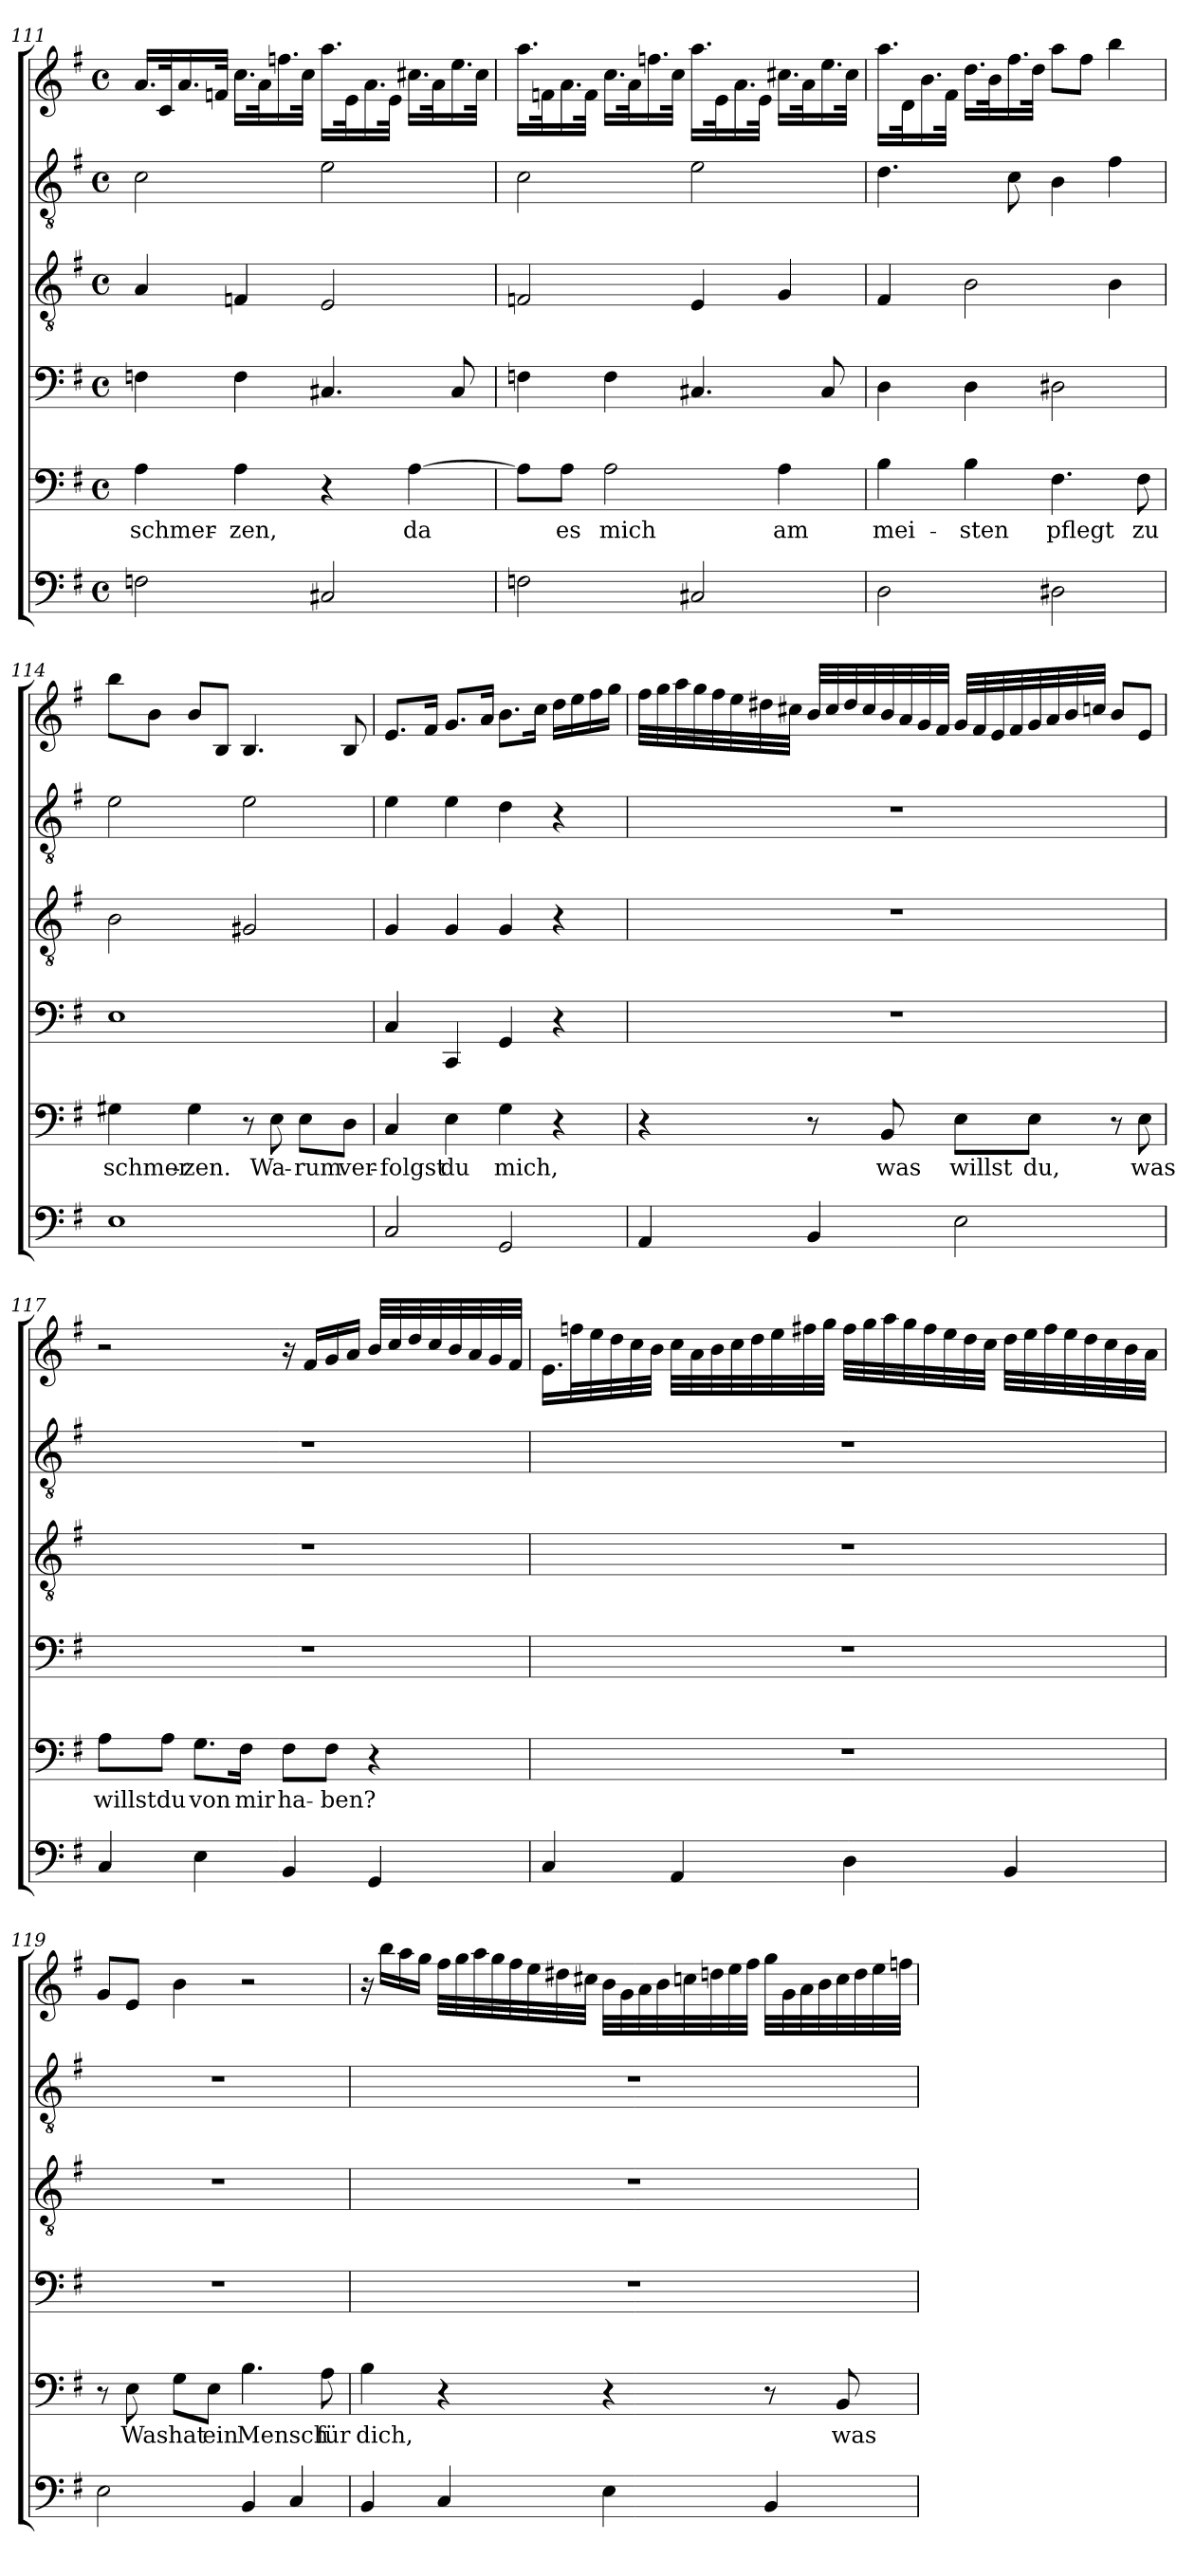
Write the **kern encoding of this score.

**kern	**kern	**text	**kern	**kern	**kern	**kern
*part6	*part5	*part5	*part4	*part3	*part2	*part1
*staff6	*staff5	*staff5	*staff4	*staff3	*staff2	*staff1
*clefF4	*clefF4	*	*clefF4	*clefGv2	*clefGv2	*clefG2
*k[f#]	*k[f#]	*	*k[f#]	*k[f#]	*k[f#]	*k[f#]
*e:	*e:	*	*e:	*e:	*e:	*e:
*M4/4	*M4/4	*	*M4/4	*M4/4	*M4/4	*M4/4
*met(c)	*met(c)	*	*met(c)	*met(c)	*met(c)	*met(c)
=111	=111	=111	=111	=111	=111	=111
!	!	!LO:LY:b	!	!	!	!
2Fn\	4A\	schmer-	4Fn\	4A/	2c\	16.a/LL
.	.	.	.	.	.	32c/k
.	.	.	.	.	.	16.a/
.	.	.	.	.	.	32fn/JJk
!	!	!LO:LY:b	!	!	!	!
.	4A\	-zen,	4F\	4Fn/	.	16.cc\LL
.	.	.	.	.	.	32a\k
.	.	.	.	.	.	16.ffn\
.	.	.	.	.	.	32cc\JJk
2C#X/	4r	.	4.C#X/	2E/	2e\	16.aa\LL
.	.	.	.	.	.	32e\k
.	.	.	.	.	.	16.a\
.	.	.	.	.	.	32e\JJk
!	!	!LO:LY:b	!	!	!	!
.	[4A\	da	.	.	.	16.cc#X\LL
.	.	.	.	.	.	32a\k
.	.	.	8C#/	.	.	16.ee\
.	.	.	.	.	.	32cc#\JJk
!!LO:LB:g=z
=112	=112	=112	=112	=112	=112	=112
2Fn\	8A\L]	.	4Fn\	2Fn/	2c\	16.aa\LL
.	.	.	.	.	.	32fn\k
!	!	!LO:LY:b	!	!	!	!
.	8A\J	es	.	.	.	16.a\
.	.	.	.	.	.	32f\JJk
!	!	!LO:LY:b	!	!	!	!
.	2A\	mich	4F\	.	.	16.cc\LL
.	.	.	.	.	.	32a\k
.	.	.	.	.	.	16.ffn\
.	.	.	.	.	.	32cc\JJk
2C#X/	.	.	4.C#X/	4E/	2e\	16.aa\LL
.	.	.	.	.	.	32e\k
.	.	.	.	.	.	16.a\
.	.	.	.	.	.	32e\JJk
!	!	!LO:LY:b	!	!	!	!
.	4A\	am	.	4G/	.	16.cc#X\LL
.	.	.	.	.	.	32a\k
.	.	.	8C#/	.	.	16.ee\
.	.	.	.	.	.	32cc#\JJk
=113	=113	=113	=113	=113	=113	=113
!	!	!LO:LY:b	!	!	!	!
2D\	4B\	mei-	4D\	4F#/	4.d\	16.aa\LL
.	.	.	.	.	.	32d\k
.	.	.	.	.	.	16.b\
.	.	.	.	.	.	32f#\JJk
!	!	!LO:LY:b	!	!	!	!
.	4B\	-sten	4D\	2B\	.	16.dd\LL
.	.	.	.	.	.	32b\k
.	.	.	.	.	8c\	16.ff#\
.	.	.	.	.	.	32dd\JJk
!	!	!LO:LY:b	!	!	!	!
2D#X\	4.F#\	pflegt	2D#X\	.	4B\	8aa\L
.	.	.	.	.	.	8ff#\J
.	.	.	.	4B\	4f#\	4bb\
!	!	!LO:LY:b	!	!	!	!
.	8F#\	zu	.	.	.	.
=114	=114	=114	=114	=114	=114	=114
!	!	!LO:LY:b	!	!	!	!
1E	4G#X\	schmer-	1E	2B\	2e\	8bb\L
.	.	.	.	.	.	8b\J
!	!	!LO:LY:b	!	!	!	!
.	4G#\	-zen.	.	.	.	8b/L
.	.	.	.	.	.	8B/J
.	8r	.	.	2G#X/	2e\	4.B/
!	!	!LO:LY:b	!	!	!	!
.	8E\	Wa-	.	.	.	.
!	!	!LO:LY:b	!	!	!	!
.	8E\L	-rum	.	.	.	.
!	!	!LO:LY:b	!	!	!	!
.	8D\J	ver-	.	.	.	8B/
=115	=115	=115	=115	=115	=115	=115
!	!	!LO:LY:b	!	!	!	!
2C/	4C/	-folgst	4C/	4G/	4e\	8.e/L
.	.	.	.	.	.	16f#/Jk
!	!	!LO:LY:b	!	!	!	!
.	4E\	du	4CC/	4G/	4e\	8.g/L
.	.	.	.	.	.	16a/Jk
!	!	!LO:LY:b	!	!	!	!
2GG/	4G\	mich,	4GG/	4G/	4d\	8.b\L
.	.	.	.	.	.	16cc\Jk
.	4r	.	4r	4r	4r	16dd\LL
.	.	.	.	.	.	16ee\
.	.	.	.	.	.	16ff#\
.	.	.	.	.	.	16gg\JJ
!!LO:LB:g=z
=116	=116	=116	=116	=116	=116	=116
4AA/	4r	.	1r	1r	1r	32ff#\LLL
.	.	.	.	.	.	32gg\
.	.	.	.	.	.	32aa\
.	.	.	.	.	.	32gg\
.	.	.	.	.	.	32ff#\
.	.	.	.	.	.	32ee\
.	.	.	.	.	.	32dd#X\
.	.	.	.	.	.	32cc#X\JJJ
4BB/	8r	.	.	.	.	32b/LLL
.	.	.	.	.	.	32cc#/
.	.	.	.	.	.	32dd#/
.	.	.	.	.	.	32cc#/
!	!	!LO:LY:b	!	!	!	!
.	8BB/	was	.	.	.	32b/
.	.	.	.	.	.	32a/
.	.	.	.	.	.	32g/
.	.	.	.	.	.	32f#/JJJ
!	!	!LO:LY:b	!	!	!	!
2E\	8E\L	willst	.	.	.	32g/LLL
.	.	.	.	.	.	32f#/
.	.	.	.	.	.	32e/
.	.	.	.	.	.	32f#/
!	!	!LO:LY:b	!	!	!	!
.	8E\J	du,	.	.	.	32g/
.	.	.	.	.	.	32a/
.	.	.	.	.	.	32b/
.	.	.	.	.	.	32ccn/JJJ
.	8r	.	.	.	.	8b/L
!	!	!LO:LY:b	!	!	!	!
.	8E\	was	.	.	.	8e/J
=117	=117	=117	=117	=117	=117	=117
!	!	!LO:LY:b	!	!	!	!
4C/	8A\L	willst	1r	1r	1r	2r
!	!	!LO:LY:b	!	!	!	!
.	8A\J	du	.	.	.	.
!	!	!LO:LY:b	!	!	!	!
4E\	8.G\L	von	.	.	.	.
!	!	!LO:LY:b	!	!	!	!
.	16F#\Jk	mir	.	.	.	.
!	!	!LO:LY:b	!	!	!	!
4BB/	8F#\L	ha-	.	.	.	16r
.	.	.	.	.	.	16f#/LL
!	!	!LO:LY:b	!	!	!	!
.	8F#\J	-ben?	.	.	.	16g/
.	.	.	.	.	.	16a/JJ
4GG/	4r	.	.	.	.	32b/LLL
.	.	.	.	.	.	32cc/
.	.	.	.	.	.	32dd/
.	.	.	.	.	.	32cc/
.	.	.	.	.	.	32b/
.	.	.	.	.	.	32a/
.	.	.	.	.	.	32g/
.	.	.	.	.	.	32f#/JJJ
!!LO:PB:g=z
=118	=118	=118	=118	=118	=118	=118
4C/	1r	.	1r	1r	1r	16.e\LL
.	.	.	.	.	.	32ffn\L
.	.	.	.	.	.	32ee\
.	.	.	.	.	.	32dd\
.	.	.	.	.	.	32cc\
.	.	.	.	.	.	32b\JJJ
4AA/	.	.	.	.	.	32cc\LLL
.	.	.	.	.	.	32a\
.	.	.	.	.	.	32b\
.	.	.	.	.	.	32cc\
.	.	.	.	.	.	32dd\
.	.	.	.	.	.	32ee\
.	.	.	.	.	.	32ff#X\
.	.	.	.	.	.	32gg\JJJ
4D\	.	.	.	.	.	32ff#\LLL
.	.	.	.	.	.	32gg\
.	.	.	.	.	.	32aa\
.	.	.	.	.	.	32gg\
.	.	.	.	.	.	32ff#\
.	.	.	.	.	.	32ee\
.	.	.	.	.	.	32dd\
.	.	.	.	.	.	32cc\JJJ
4BB/	.	.	.	.	.	32dd\LLL
.	.	.	.	.	.	32ee\
.	.	.	.	.	.	32ff#\
.	.	.	.	.	.	32ee\
.	.	.	.	.	.	32dd\
.	.	.	.	.	.	32cc\
.	.	.	.	.	.	32b\
.	.	.	.	.	.	32a\JJJ
=119	=119	=119	=119	=119	=119	=119
2E\	8r	.	1r	1r	1r	8g/L
!	!	!LO:LY:b	!	!	!	!
.	8E\	Was	.	.	.	8e/J
!	!	!LO:LY:b	!	!	!	!
.	8G\L	hat	.	.	.	4b\
!	!	!LO:LY:b	!	!	!	!
.	8E\J	ein	.	.	.	.
!	!	!LO:LY:b	!	!	!	!
4BB/	4.B\	Mensch	.	.	.	2r
4C/	.	.	.	.	.	.
!	!	!LO:LY:b	!	!	!	!
.	8A\	für	.	.	.	.
!!LO:LB:g=z
=120	=120	=120	=120	=120	=120	=120
!	!	!LO:LY:b	!	!	!	!
4BB/	4B\	dich,	1r	1r	1r	16r
.	.	.	.	.	.	16bb\LL
.	.	.	.	.	.	16aa\
.	.	.	.	.	.	16gg\JJ
4C/	4r	.	.	.	.	32ff#\LLL
.	.	.	.	.	.	32gg\
.	.	.	.	.	.	32aa\
.	.	.	.	.	.	32gg\
.	.	.	.	.	.	32ff#\
.	.	.	.	.	.	32ee\
.	.	.	.	.	.	32dd#X\
.	.	.	.	.	.	32cc#X\JJJ
4E\	4r	.	.	.	.	32b\LLL
.	.	.	.	.	.	32g\
.	.	.	.	.	.	32a\
.	.	.	.	.	.	32b\
.	.	.	.	.	.	32ccn\
.	.	.	.	.	.	32ddn\
.	.	.	.	.	.	32ee\
.	.	.	.	.	.	32ff#\JJJ
4BB/	8r	.	.	.	.	32gg\LLL
.	.	.	.	.	.	32g\
.	.	.	.	.	.	32a\
.	.	.	.	.	.	32b\
!	!	!LO:LY:b	!	!	!	!
.	8BB/	was	.	.	.	32cc\
.	.	.	.	.	.	32dd\
.	.	.	.	.	.	32ee\
.	.	.	.	.	.	32ffn\JJJ
=	=	=	=	=	=	=
*-	*-	*-	*-	*-	*-	*-
